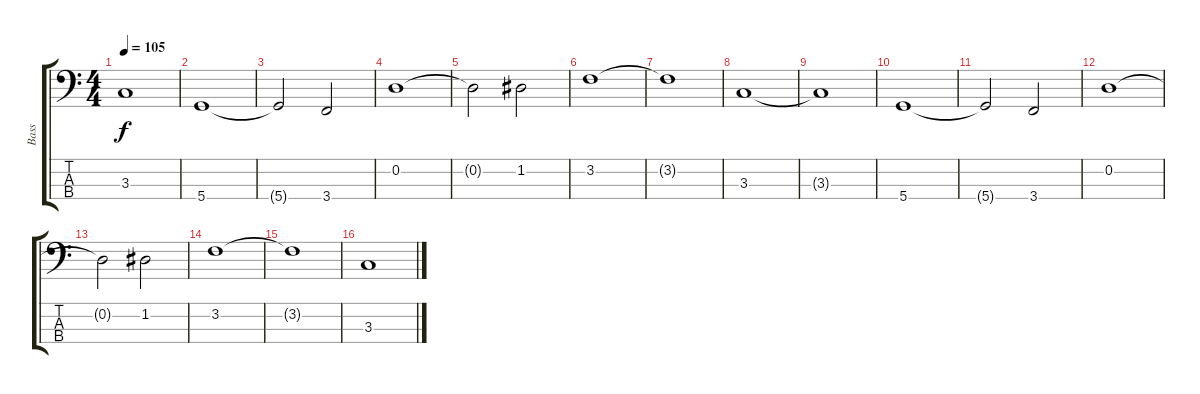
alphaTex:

\track ("Bass" "Bass") {instrument electricbassfinger}
\staff {score tabs}
\tuning (G2 D2 A1 D1) {hide}
\ts (4 4)
\tempo 105
\clef f4
\ks aminor
3.3{t}.1{dy f} |
5.4.1 |
5.4{t}.2 3.4.2 |
0.2.1 |
0.2{t}.2 1.2.2 |
3.2.1 |
3.2{t}.1 |
3.3.1 |
3.3{t}.1 |
5.4.1 |
5.4{t}.2 3.4.2 |
0.2.1 |
0.2{t}.2 1.2.2 |
3.2.1 |
3.2{t}.1 |
3.3.1
